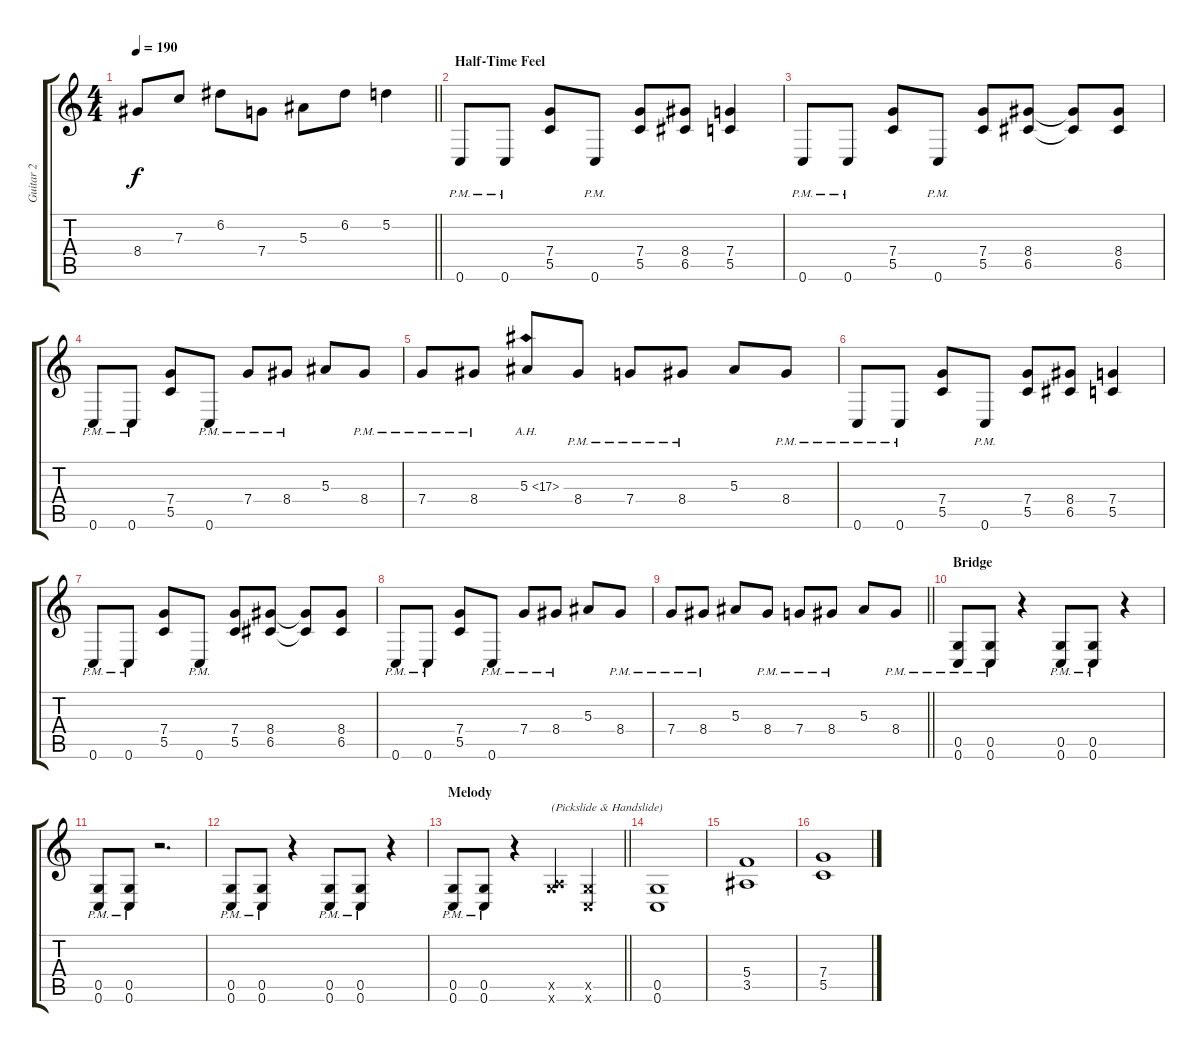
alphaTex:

\track ("Guitar 2" "Guitar 2") {instrument distortionguitar}
\staff {score tabs}
\tuning (D4 A3 F3 C3 G2 C2) {hide}
\ts (4 4)
\tempo 190
\clef g2
\barLineRight lightlight
\ks c
8.4.8{dy f} 7.3.8 6.2.8 7.4.8 5.3.8 6.2.8 5.2.4 |
\section ("" "Half-Time Feel")
0.6{pm}.8 0.6{pm}.8 (7.4 5.5).8 0.6{pm}.8 (7.4 5.5).8 (8.4 6.5).8 (7.4 5.5).4 |
0.6{pm}.8 0.6{pm}.8 (7.4 5.5).8 0.6{pm}.8 (7.4 5.5).8 (8.4 6.5).8 (8.4{t} 6.5{t}).8 (8.4 6.5).8 |
0.6{pm}.8 0.6{pm}.8 (7.4 5.5).8 0.6{pm}.8 7.4{pm}.8 8.4{pm}.8 5.3.8 8.4{pm}.8 |
7.4{pm}.8 8.4{pm}.8 5.3{ah 12}.8 8.4{pm}.8 7.4{pm}.8 8.4{pm}.8 5.3.8 8.4{pm}.8 |
0.6{pm}.8 0.6{pm}.8 (7.4 5.5).8 0.6{pm}.8 (7.4 5.5).8 (8.4 6.5).8 (7.4 5.5).4 |
0.6{pm}.8 0.6{pm}.8 (7.4 5.5).8 0.6{pm}.8 (7.4 5.5).8 (8.4 6.5).8 (8.4{t} 6.5{t}).8 (8.4 6.5).8 |
0.6{pm}.8 0.6{pm}.8 (7.4 5.5).8 0.6{pm}.8 7.4{pm}.8 8.4{pm}.8 5.3.8 8.4{pm}.8 |
\barLineRight lightlight
7.4{pm}.8 8.4{pm}.8 5.3.8 8.4{pm}.8 7.4{pm}.8 8.4{pm}.8 5.3.8 8.4{pm}.8 |
\section ("" "Bridge")
(0.5{pm} 0.6{pm}).8 (0.5{pm} 0.6{pm}).8 r.4 (0.5{pm} 0.6{pm}).8 (0.5{pm} 0.6{pm}).8 r.4 |
(0.5{pm} 0.6{pm}).8 (0.5{pm} 0.6{pm}).8 r.2{d} |
(0.5{pm} 0.6{pm}).8 (0.5{pm} 0.6{pm}).8 r.4 (0.5{pm} 0.6{pm}).8 (0.5{pm} 0.6{pm}).8 r.4 |
\section ("" "Melody")
\barLineRight lightlight
(0.5{pm} 0.6{pm}).8 (0.5{pm} 0.6{pm}).8 r.4 (0.5{x} 9.6{x}).4{txt "(Pickslide & Handslide)"} (0.5{x} 0.6{x}).4 |
(0.5 0.6).1 |
(5.4 3.5).1 |
(7.4 5.5).1
